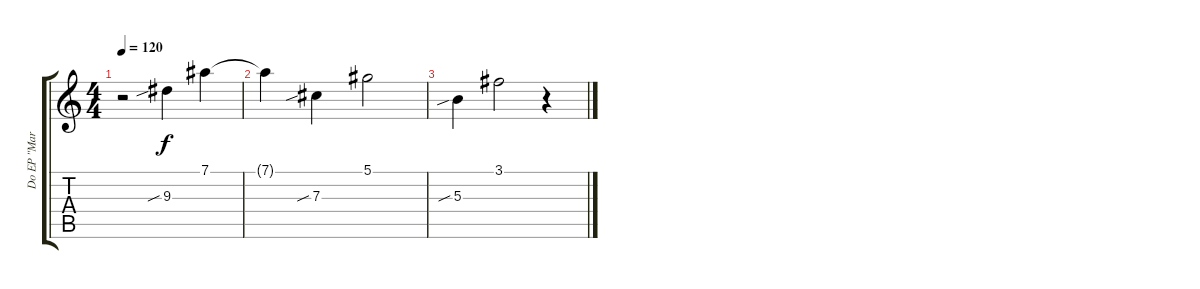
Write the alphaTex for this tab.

\track ("Do EP \"Marcas de um Tempo\"" "Do EP \"Mar") {instrument acousticguitarnylon}
\staff {score tabs}
\tuning (Eb4 Bb3 Gb3 Db3 Ab2 Eb2) {hide}
\ts (4 4)
\tempo 120
\clef g2
\ks c
r.2{dy f} 9.3{sib}.4 7.1.4 |
7.1{t}.4 7.3{sib}.4 5.1.2 |
5.3{sib}.4 3.1.2 r.4
